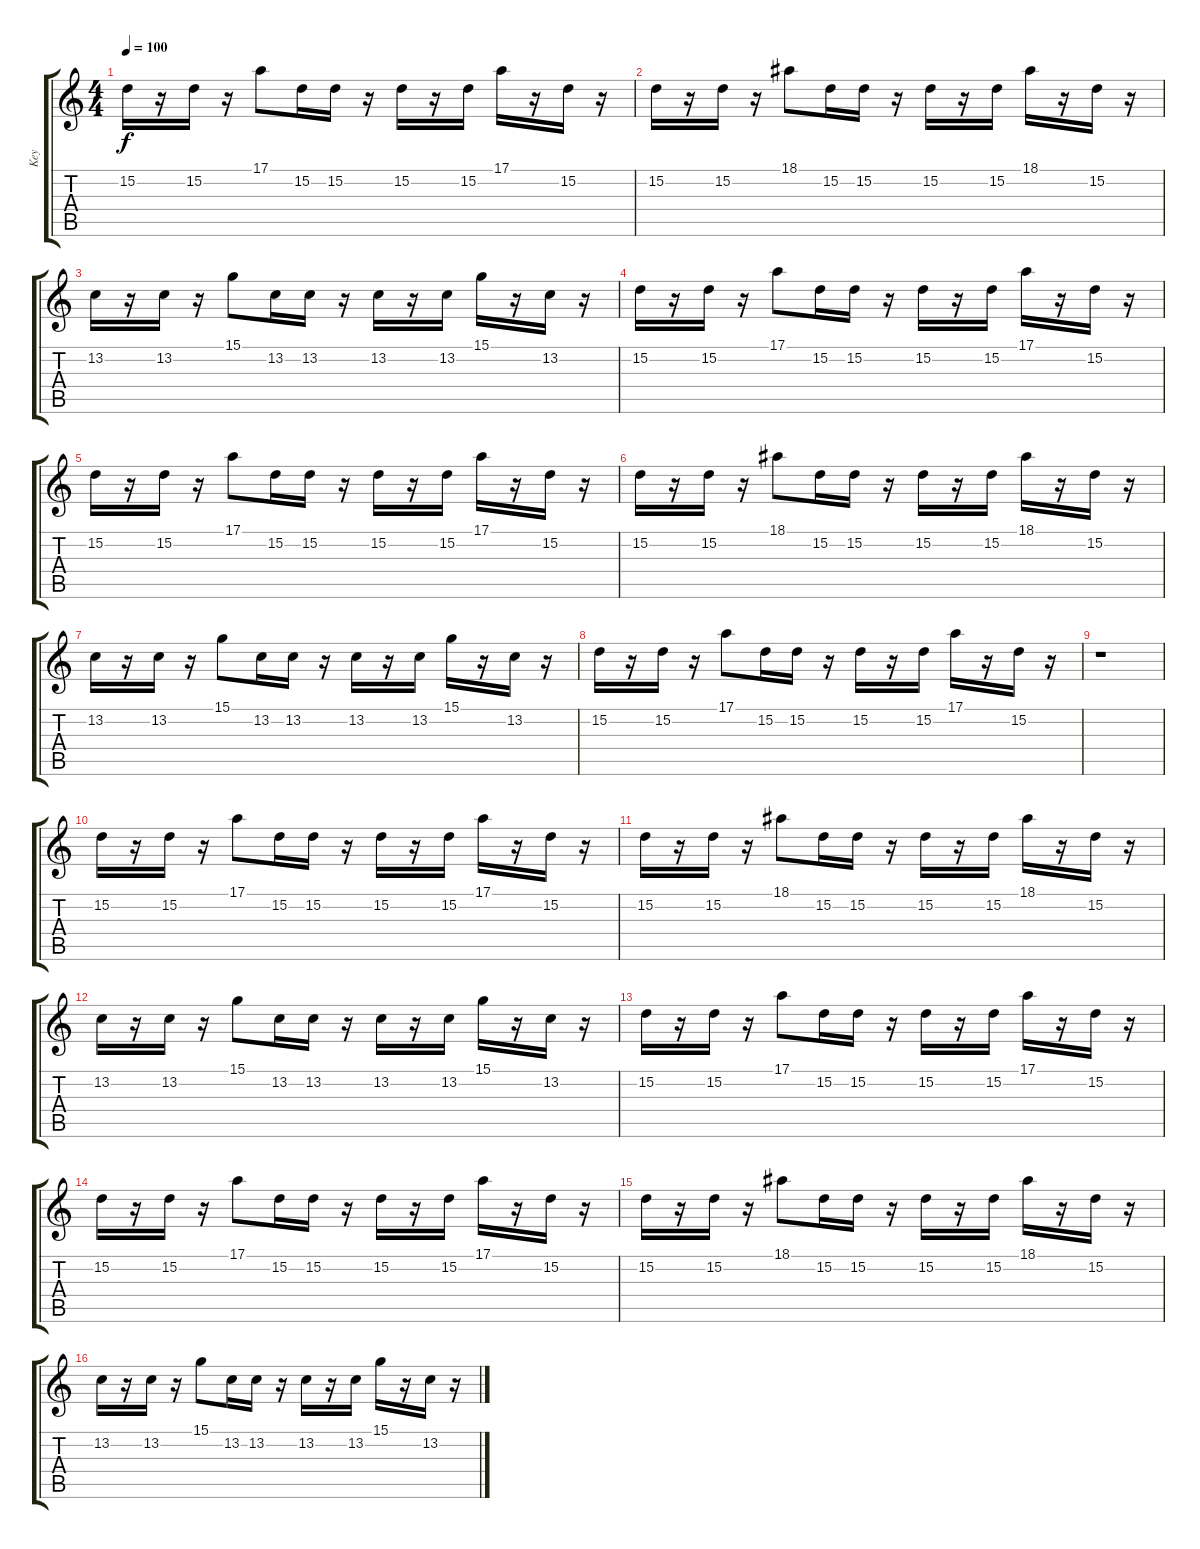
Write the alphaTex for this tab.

\track ("Key" "Key") {instrument lead2sawtooth}
\staff {score tabs}
\tuning (E4 B3 G3 D3 A2 E2) {hide}
\ts (4 4)
\tempo 100
\clef g2
\ks c
15.2.16{dy f volume 16} r.16 15.2.16 r.16 17.1.8 15.2.16 15.2.16 r.16 15.2.16 r.16 15.2.16 17.1.16 r.16 15.2.16 r.16 |
15.2.16 r.16 15.2.16 r.16 18.1.8 15.2.16 15.2.16 r.16 15.2.16 r.16 15.2.16 18.1.16 r.16 15.2.16 r.16 |
13.2.16 r.16 13.2.16 r.16 15.1.8 13.2.16 13.2.16 r.16 13.2.16 r.16 13.2.16 15.1.16 r.16 13.2.16 r.16 |
15.2.16 r.16 15.2.16 r.16 17.1.8 15.2.16 15.2.16 r.16 15.2.16 r.16 15.2.16 17.1.16 r.16 15.2.16 r.16 |
15.2.16 r.16 15.2.16 r.16 17.1.8 15.2.16 15.2.16 r.16 15.2.16 r.16 15.2.16 17.1.16 r.16 15.2.16 r.16 |
15.2.16 r.16 15.2.16 r.16 18.1.8 15.2.16 15.2.16 r.16 15.2.16 r.16 15.2.16 18.1.16 r.16 15.2.16 r.16 |
13.2.16 r.16 13.2.16 r.16 15.1.8 13.2.16 13.2.16 r.16 13.2.16 r.16 13.2.16 15.1.16 r.16 13.2.16 r.16 |
15.2.16 r.16 15.2.16 r.16 17.1.8 15.2.16 15.2.16 r.16 15.2.16 r.16 15.2.16 17.1.16 r.16 15.2.16 r.16 |
r.1 |
15.2.16{volume 12} r.16 15.2.16 r.16 17.1.8 15.2.16 15.2.16 r.16 15.2.16 r.16 15.2.16 17.1.16 r.16 15.2.16 r.16 |
15.2.16 r.16 15.2.16 r.16 18.1.8 15.2.16 15.2.16 r.16 15.2.16 r.16 15.2.16 18.1.16 r.16 15.2.16 r.16 |
13.2.16 r.16 13.2.16 r.16 15.1.8 13.2.16 13.2.16 r.16 13.2.16 r.16 13.2.16 15.1.16 r.16 13.2.16 r.16 |
15.2.16 r.16 15.2.16 r.16 17.1.8 15.2.16 15.2.16 r.16 15.2.16 r.16 15.2.16 17.1.16 r.16 15.2.16 r.16 |
15.2.16 r.16 15.2.16 r.16 17.1.8 15.2.16 15.2.16 r.16 15.2.16 r.16 15.2.16 17.1.16 r.16 15.2.16 r.16 |
15.2.16 r.16 15.2.16 r.16 18.1.8 15.2.16 15.2.16 r.16 15.2.16 r.16 15.2.16 18.1.16 r.16 15.2.16 r.16 |
13.2.16 r.16 13.2.16 r.16 15.1.8 13.2.16 13.2.16 r.16 13.2.16 r.16 13.2.16 15.1.16 r.16 13.2.16 r.16
